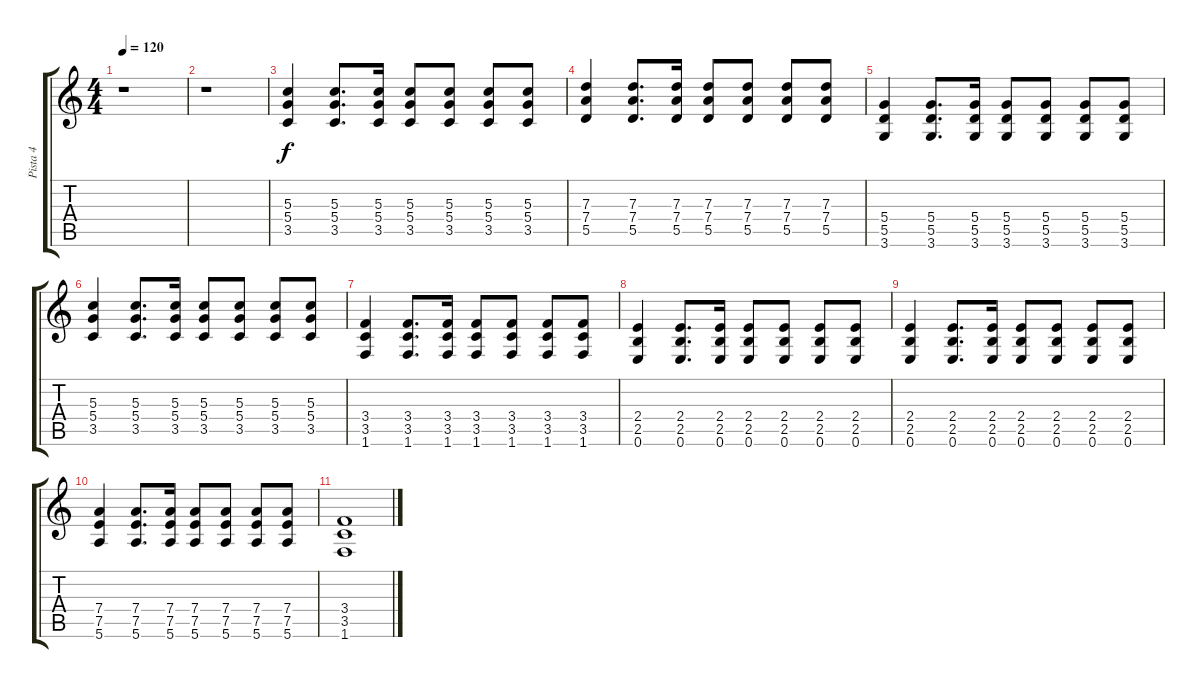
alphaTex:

\track ("Pista 4" "Pista 4") {instrument acousticguitarsteel}
\staff {score tabs}
\tuning (E4 B3 G3 D3 A2 E2) {hide}
\ts (4 4)
\tempo 120
\clef g2
\ks c
r.1{dy f} |
r.1 |
(5.3 5.4 3.5).4{instrument distortionguitar} (5.3 5.4 3.5).8{d} (5.3 5.4 3.5).16 (5.3 5.4 3.5).8 (5.3 5.4 3.5).8 (5.3 5.4 3.5).8 (5.3 5.4 3.5).8 |
(7.3 7.4 5.5).4 (7.3 7.4 5.5).8{d} (7.3 7.4 5.5).16 (7.3 7.4 5.5).8 (7.3 7.4 5.5).8 (7.3 7.4 5.5).8 (7.3 7.4 5.5).8 |
(5.4 5.5 3.6).4 (5.4 5.5 3.6).8{d} (5.4 5.5 3.6).16 (5.4 5.5 3.6).8 (5.4 5.5 3.6).8 (5.4 5.5 3.6).8 (5.4 5.5 3.6).8 |
(5.3 5.4 3.5).4 (5.3 5.4 3.5).8{d} (5.3 5.4 3.5).16 (5.3 5.4 3.5).8 (5.3 5.4 3.5).8 (5.3 5.4 3.5).8 (5.3 5.4 3.5).8 |
(3.4 3.5 1.6).4 (3.4 3.5 1.6).8{d} (3.4 3.5 1.6).16 (3.4 3.5 1.6).8 (3.4 3.5 1.6).8 (3.4 3.5 1.6).8 (3.4 3.5 1.6).8 |
(2.4 2.5 0.6).4 (2.4 2.5 0.6).8{d} (2.4 2.5 0.6).16 (2.4 2.5 0.6).8 (2.4 2.5 0.6).8 (2.4 2.5 0.6).8 (2.4 2.5 0.6).8 |
(2.4 2.5 0.6).4 (2.4 2.5 0.6).8{d} (2.4 2.5 0.6).16 (2.4 2.5 0.6).8 (2.4 2.5 0.6).8 (2.4 2.5 0.6).8 (2.4 2.5 0.6).8 |
(7.4 7.5 5.6).4 (7.4 7.5 5.6).8{d} (7.4 7.5 5.6).16 (7.4 7.5 5.6).8 (7.4 7.5 5.6).8 (7.4 7.5 5.6).8 (7.4 7.5 5.6).8 |
(3.4 3.5 1.6).1
